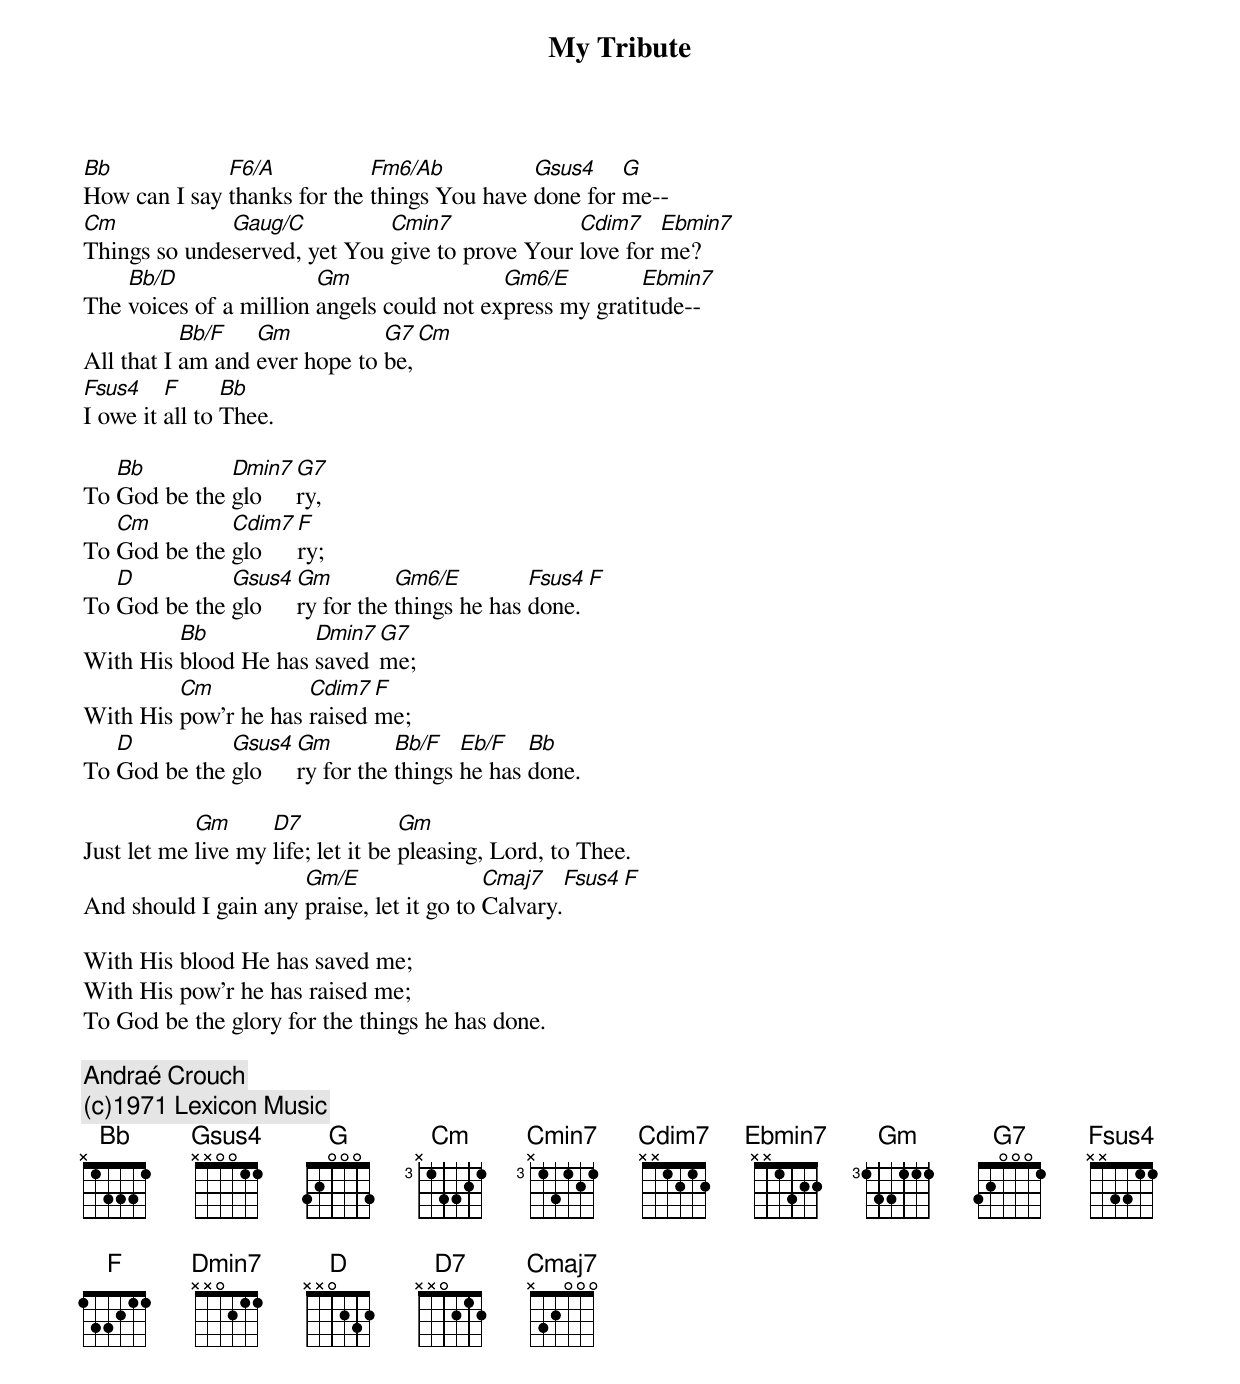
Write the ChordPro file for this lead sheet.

{t:My Tribute}
[Bb]How can I say [F6/A]thanks for the [Fm6/Ab]things You have [Gsus4]done for [G]me--
[Cm]Things so unde[Gaug/C]served, yet You [Cmin7]give to prove Your [Cdim7]love for [Ebmin7]me?
The [Bb/D]voices of a million [Gm]angels could not ex[Gm6/E]press my grati[Ebmin7]tude--
All that I [Bb/F]am and [Gm]ever hope to [G7]be,[Cm]
[Fsus4]I owe it [F]all to [Bb]Thee.

To [Bb]God be the [Dmin7]glo[G7]ry,
To [Cm]God be the [Cdim7]glo[F]ry;
To [D]God be the [Gsus4]glo[Gm]ry for the [Gm6/E]things he has [Fsus4]done.[F]
With His [Bb]blood He has [Dmin7]saved [G7]me;
With His [Cm]pow'r he has [Cdim7]raised [F]me;
To [D]God be the [Gsus4]glo[Gm]ry for the [Bb/F]things [Eb/F]he has [Bb]done.

Just let me [Gm]live my [D7]life; let it be [Gm]pleasing, Lord, to Thee.
And should I gain any [Gm/E]praise, let it go to [Cmaj7]Calvary.[Fsus4][F]

With His blood He has saved me;
With His pow'r he has raised me;
To God be the glory for the things he has done.

{c:Andraé Crouch}
{c:(c)1971 Lexicon Music}
